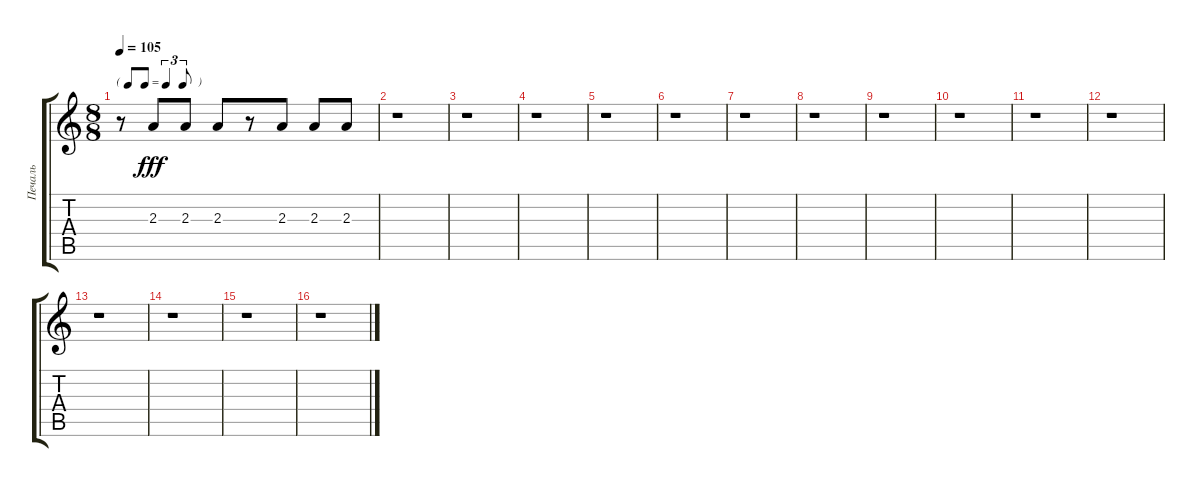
\track ("Печаль" "Печаль") {instrument electricguitarmuted}
\staff {score tabs}
\tuning (E4 B3 G3 D3 A2 E2) {hide}
\ts (8 8)
\tf triplet8th
\tempo 105
\clef g2
\ks c
r.8{dy fff} 2.3.8 2.3.8 2.3.8 r.8 2.3.8 2.3.8 2.3.8 |
r.1 |
r.1 |
r.1 |
r.1 |
r.1 |
r.1 |
r.1 |
r.1 |
r.1 |
r.1 |
r.1 |
r.1 |
r.1 |
r.1 |
r.1
